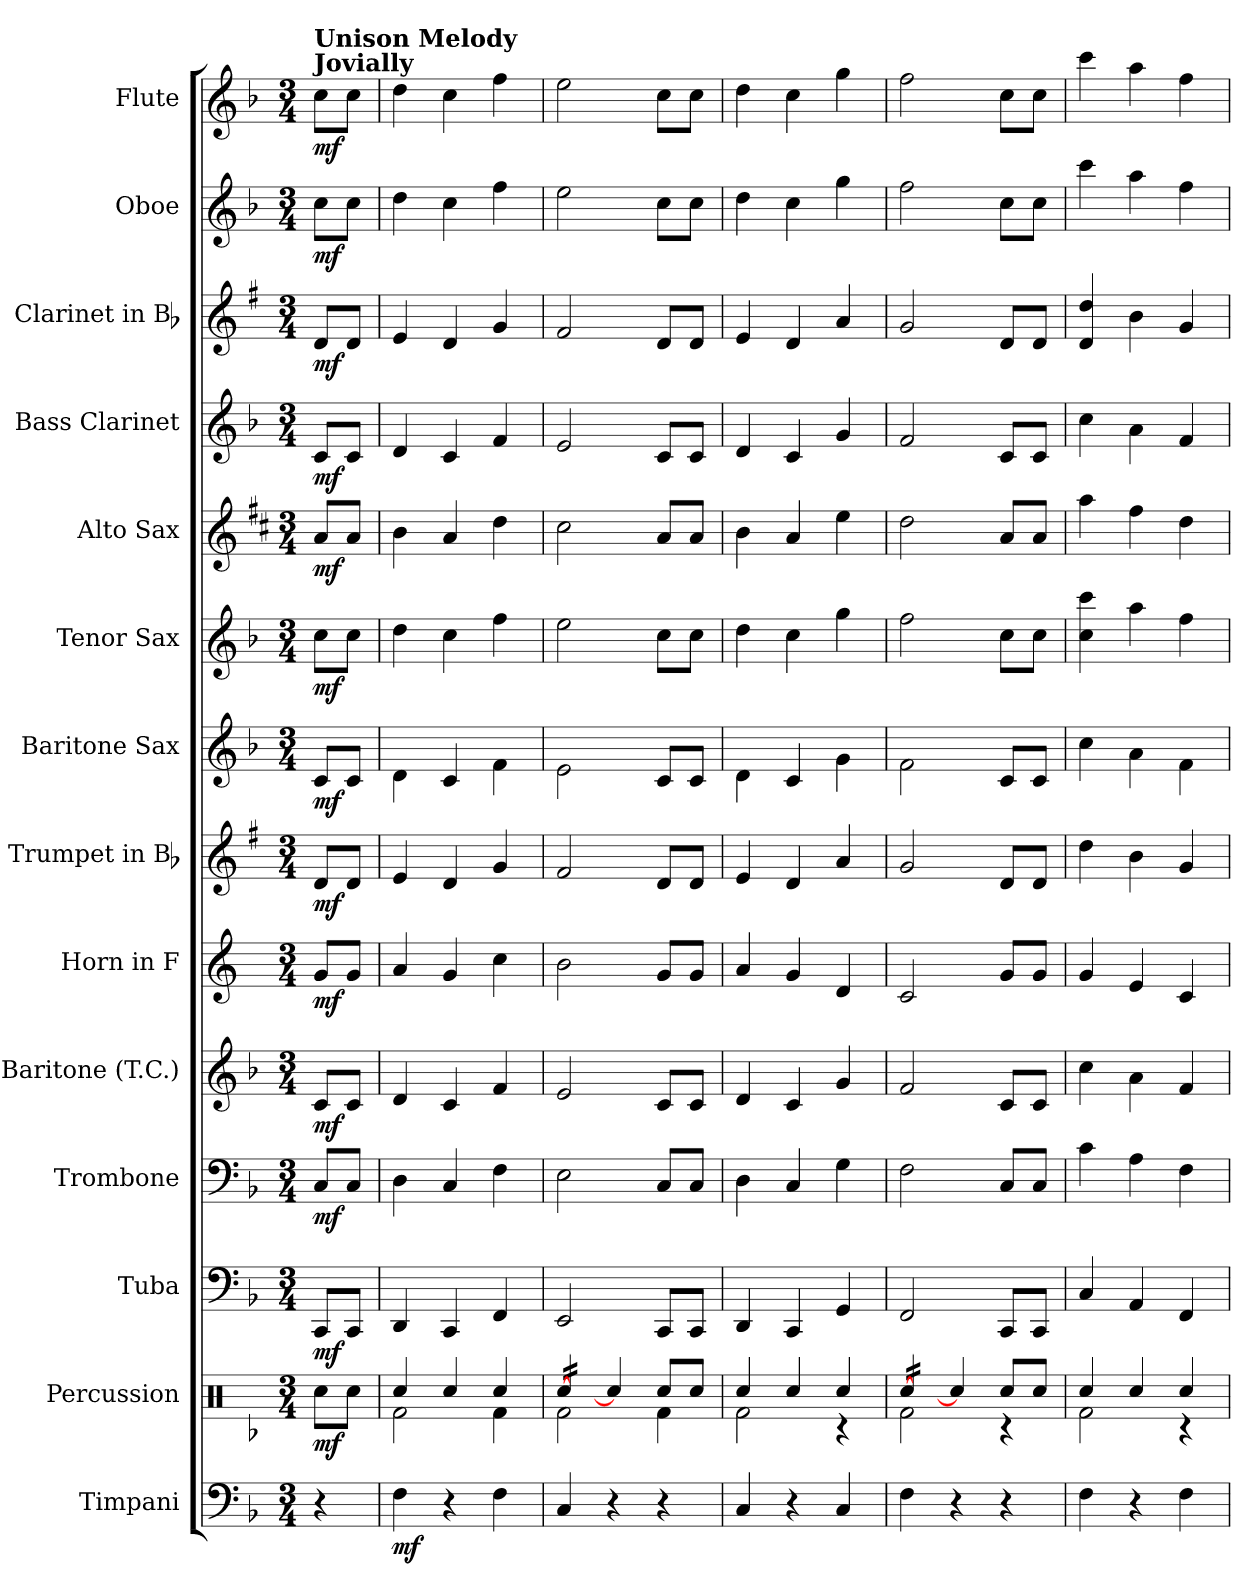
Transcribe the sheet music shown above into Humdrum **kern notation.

**kern	**dynam	**kern	**dynam	**kern	**dynam	**kern	**dynam	**kern	**dynam	**kern	**dynam	**kern	**dynam	**kern	**dynam	**kern	**dynam	**kern	**dynam	**kern	**dynam	**kern	**dynam	**kern	**dynam	**kern	**dynam
*part14	*part14	*part13	*part13	*part12	*part12	*part11	*part11	*part10	*part10	*part9	*part9	*part8	*part8	*part7	*part7	*part6	*part6	*part5	*part5	*part4	*part4	*part3	*part3	*part2	*part2	*part1	*part1
*staff14	*staff14	*staff13	*staff13	*staff12	*staff12	*staff11	*staff11	*staff10	*staff10	*staff9	*staff9	*staff8	*staff8	*staff7	*staff7	*staff6	*staff6	*staff5	*staff5	*staff4	*staff4	*staff3	*staff3	*staff2	*staff2	*staff1	*staff1
*I"Timpani	*	*I"Percussion	*	*I"Tuba	*	*I"Trombone	*	*I"Baritone (T.C.)	*	*I"Horn in F	*	*I"Trumpet in Bb	*	*I"Baritone Sax	*	*I"Tenor Sax	*	*I"Alto Sax	*	*I"Bass Clarinet	*	*I"Clarinet in Bb	*	*I"Oboe	*	*I"Flute	*
*I'Timp.	*	*I'Perc.	*	*I'Tuba	*	*I'Tbn.	*	*I'Bar.	*	*I'Hn.	*	*	*	*I'B. Sx.	*	*I'T. Sx.	*	*I'A. Sx.	*	*I'B. Cl.	*	*	*	*I'Ob.	*	*I'Fl.	*
*clefF4	*	*clefX	*	*clefF4	*	*clefF4	*	*clefG2	*	*clefG2	*	*clefG2	*	*clefG2	*	*clefG2	*	*clefG2	*	*clefG2	*	*clefG2	*	*clefG2	*	*clefG2	*
*	*	*	*	*	*	*	*	*ITrd8c14	*	*ITrd4c7	*	*ITrd1c2	*	*ITrd12c21	*	*ITrd8c14	*	*ITrd5c9	*	*ITrd8c14	*	*ITrd1c2	*	*	*	*	*
*k[b-]	*	*k[b-]	*	*k[b-]	*	*k[b-]	*	*k[b-]	*	*k[b-]	*	*k[b-]	*	*k[b-]	*	*k[b-]	*	*k[b-]	*	*k[b-]	*	*k[b-]	*	*k[b-]	*	*k[b-]	*
*F:	*	*F:	*	*F:	*	*F:	*	*F:	*	*F:	*	*F:	*	*F:	*	*F:	*	*F:	*	*F:	*	*F:	*	*F:	*	*F:	*
*M3/4	*	*M3/4	*	*M3/4	*	*M3/4	*	*M3/4	*	*M3/4	*	*M3/4	*	*M3/4	*	*M3/4	*	*M3/4	*	*M3/4	*	*M3/4	*	*M3/4	*	*M3/4	*
=	=	=	=	=	=	=	=	=	=	=	=	=	=	=	=	=	=	=	=	=	=	=	=	=	=	=	=
!	!	!	!	!	!	!	!	!	!	!	!	!	!	!	!	!	!	!	!	!	!	!	!	!	!	!LO:TX:a:B:t=Jovially	!
!	!	!	!	!	!	!	!	!	!	!	!	!	!	!	!	!	!	!	!	!	!	!	!	!	!	!LO:TX:a:B:t=Unison Melody	!
!	!	!	!LO:DY:b	!	!LO:DY:b	!	!LO:DY:b	!	!LO:DY:b	!	!LO:DY:b	!	!LO:DY:b	!	!LO:DY:b	!	!LO:DY:b	!	!LO:DY:b	!	!LO:DY:b	!	!LO:DY:b	!	!LO:DY:b	!	!LO:DY:b
4r	.	8Rcc\L	mf	8CC/L	mf	8C/L	mf	8C/L	mf	8c/L	mf	8c/L	mf	8C/L	mf	8c\L	mf	8c/L	mf	8C/L	mf	8c/L	mf	8cc\L	mf	8cc\L	mf
.	.	8Rcc\J	.	8CC/J	.	8C/J	.	8C/J	.	8c/J	.	8c/J	.	8C/J	.	8c\J	.	8c/J	.	8C/J	.	8c/J	.	8cc\J	.	8cc\J	.
=1	=1	=1	=1	=1	=1	=1	=1	=1	=1	=1	=1	=1	=1	=1	=1	=1	=1	=1	=1	=1	=1	=1	=1	=1	=1	=1	=1
*	*	*^	*	*	*	*	*	*	*	*	*	*	*	*	*	*	*	*	*	*	*	*	*	*	*	*	*
!	!LO:DY:b	!	!	!	!	!	!	!	!	!	!	!	!	!	!	!	!	!	!	!	!	!	!	!	!	!	!	!
4F\	mf	4Rcc/	2Rf\	.	4DD/	.	4D\	.	4D/	.	4d/	.	4d/	.	4D\	.	4d\	.	4d\	.	4D/	.	4d/	.	4dd\	.	4dd\	.
4r	.	4Rcc/	.	.	4CC/	.	4C/	.	4C/	.	4c/	.	4c/	.	4C/	.	4c\	.	4c/	.	4C/	.	4c/	.	4cc\	.	4cc\	.
4F\	.	4Rcc/	4Rf\	.	4FF/	.	4F\	.	4F/	.	4f\	.	4f/	.	4F\	.	4f\	.	4f\	.	4F/	.	4f/	.	4ff\	.	4ff\	.
=2	=2	=2	=2	=2	=2	=2	=2	=2	=2	=2	=2	=2	=2	=2	=2	=2	=2	=2	=2	=2	=2	=2	=2	=2	=2	=2	=2	=2
*	*	*tremolo	*	*	*	*	*	*	*	*	*	*	*	*	*	*	*	*	*	*	*	*	*	*	*	*	*	*
4C/	.	[>16Rcc/LL	2Rf\	.	2EE/	.	2E\	.	2E/	.	2e\	.	2e/	.	2E\	.	2e\	.	2e\	.	2E/	.	2e/	.	2ee\	.	2ee\	.
.	.	16Rcc/	.	.	.	.	.	.	.	.	.	.	.	.	.	.	.	.	.	.	.	.	.	.	.	.	.	.
.	.	16Rcc/	.	.	.	.	.	.	.	.	.	.	.	.	.	.	.	.	.	.	.	.	.	.	.	.	.	.
.	.	16Rcc/JJ	.	.	.	.	.	.	.	.	.	.	.	.	.	.	.	.	.	.	.	.	.	.	.	.	.	.
*	*	*Xtremolo	*	*	*	*	*	*	*	*	*	*	*	*	*	*	*	*	*	*	*	*	*	*	*	*	*	*
4r	.	4Rcc/]	.	.	.	.	.	.	.	.	.	.	.	.	.	.	.	.	.	.	.	.	.	.	.	.	.	.
4r	.	8Rcc/L	4Rf\	.	8CC/L	.	8C/L	.	8C/L	.	8c/L	.	8c/L	.	8C/L	.	8c\L	.	8c/L	.	8C/L	.	8c/L	.	8cc\L	.	8cc\L	.
.	.	8Rcc/J	.	.	8CC/J	.	8C/J	.	8C/J	.	8c/J	.	8c/J	.	8C/J	.	8c\J	.	8c/J	.	8C/J	.	8c/J	.	8cc\J	.	8cc\J	.
=3	=3	=3	=3	=3	=3	=3	=3	=3	=3	=3	=3	=3	=3	=3	=3	=3	=3	=3	=3	=3	=3	=3	=3	=3	=3	=3	=3	=3
4C/	.	4Rcc/	2Rf\	.	4DD/	.	4D\	.	4D/	.	4d/	.	4d/	.	4D\	.	4d\	.	4d\	.	4D/	.	4d/	.	4dd\	.	4dd\	.
4r	.	4Rcc/	.	.	4CC/	.	4C/	.	4C/	.	4c/	.	4c/	.	4C/	.	4c\	.	4c/	.	4C/	.	4c/	.	4cc\	.	4cc\	.
4C/	.	4Rcc/	4rc	.	4GG/	.	4G\	.	4G/	.	4G/	.	4g/	.	4G\	.	4g\	.	4g\	.	4G/	.	4g/	.	4gg\	.	4gg\	.
=4	=4	=4	=4	=4	=4	=4	=4	=4	=4	=4	=4	=4	=4	=4	=4	=4	=4	=4	=4	=4	=4	=4	=4	=4	=4	=4	=4	=4
*	*	*tremolo	*	*	*	*	*	*	*	*	*	*	*	*	*	*	*	*	*	*	*	*	*	*	*	*	*	*
4F\	.	[>16Rcc/LL	2Rf\	.	2FF/	.	2F\	.	2F/	.	2F/	.	2f/	.	2F\	.	2f\	.	2f\	.	2F/	.	2f/	.	2ff\	.	2ff\	.
.	.	16Rcc/	.	.	.	.	.	.	.	.	.	.	.	.	.	.	.	.	.	.	.	.	.	.	.	.	.	.
.	.	16Rcc/	.	.	.	.	.	.	.	.	.	.	.	.	.	.	.	.	.	.	.	.	.	.	.	.	.	.
.	.	16Rcc/JJ	.	.	.	.	.	.	.	.	.	.	.	.	.	.	.	.	.	.	.	.	.	.	.	.	.	.
*	*	*Xtremolo	*	*	*	*	*	*	*	*	*	*	*	*	*	*	*	*	*	*	*	*	*	*	*	*	*	*
4r	.	4Rcc/]	.	.	.	.	.	.	.	.	.	.	.	.	.	.	.	.	.	.	.	.	.	.	.	.	.	.
4r	.	8Rcc/L	4rc	.	8CC/L	.	8C/L	.	8C/L	.	8c/L	.	8c/L	.	8C/L	.	8c\L	.	8c/L	.	8C/L	.	8c/L	.	8cc\L	.	8cc\L	.
.	.	8Rcc/J	.	.	8CC/J	.	8C/J	.	8C/J	.	8c/J	.	8c/J	.	8C/J	.	8c\J	.	8c/J	.	8C/J	.	8c/J	.	8cc\J	.	8cc\J	.
=5	=5	=5	=5	=5	=5	=5	=5	=5	=5	=5	=5	=5	=5	=5	=5	=5	=5	=5	=5	=5	=5	=5	=5	=5	=5	=5	=5	=5
4F\	.	4Rcc/	2Rf\	.	4C/	.	4c\	.	4c\	.	4c/	.	4cc\	.	4c\	.	4c\ 4cc\	.	4cc\	.	4c\	.	4c/ 4cc/	.	4ccc\	.	4ccc\	.
4r	.	4Rcc/	.	.	4AA/	.	4A\	.	4A\	.	4A/	.	4a\	.	4A\	.	4a\	.	4a\	.	4A\	.	4a\	.	4aa\	.	4aa\	.
4F\	.	4Rcc/	4rc	.	4FF/	.	4F\	.	4F/	.	4F/	.	4f/	.	4F\	.	4f\	.	4f\	.	4F/	.	4f/	.	4ff\	.	4ff\	.
*	*	*v	*v	*	*	*	*	*	*	*	*	*	*	*	*	*	*	*	*	*	*	*	*	*	*	*	*	*
=	=	=	=	=	=	=	=	=	=	=	=	=	=	=	=	=	=	=	=	=	=	=	=	=	=	=	=
*-	*-	*-	*-	*-	*-	*-	*-	*-	*-	*-	*-	*-	*-	*-	*-	*-	*-	*-	*-	*-	*-	*-	*-	*-	*-	*-	*-
